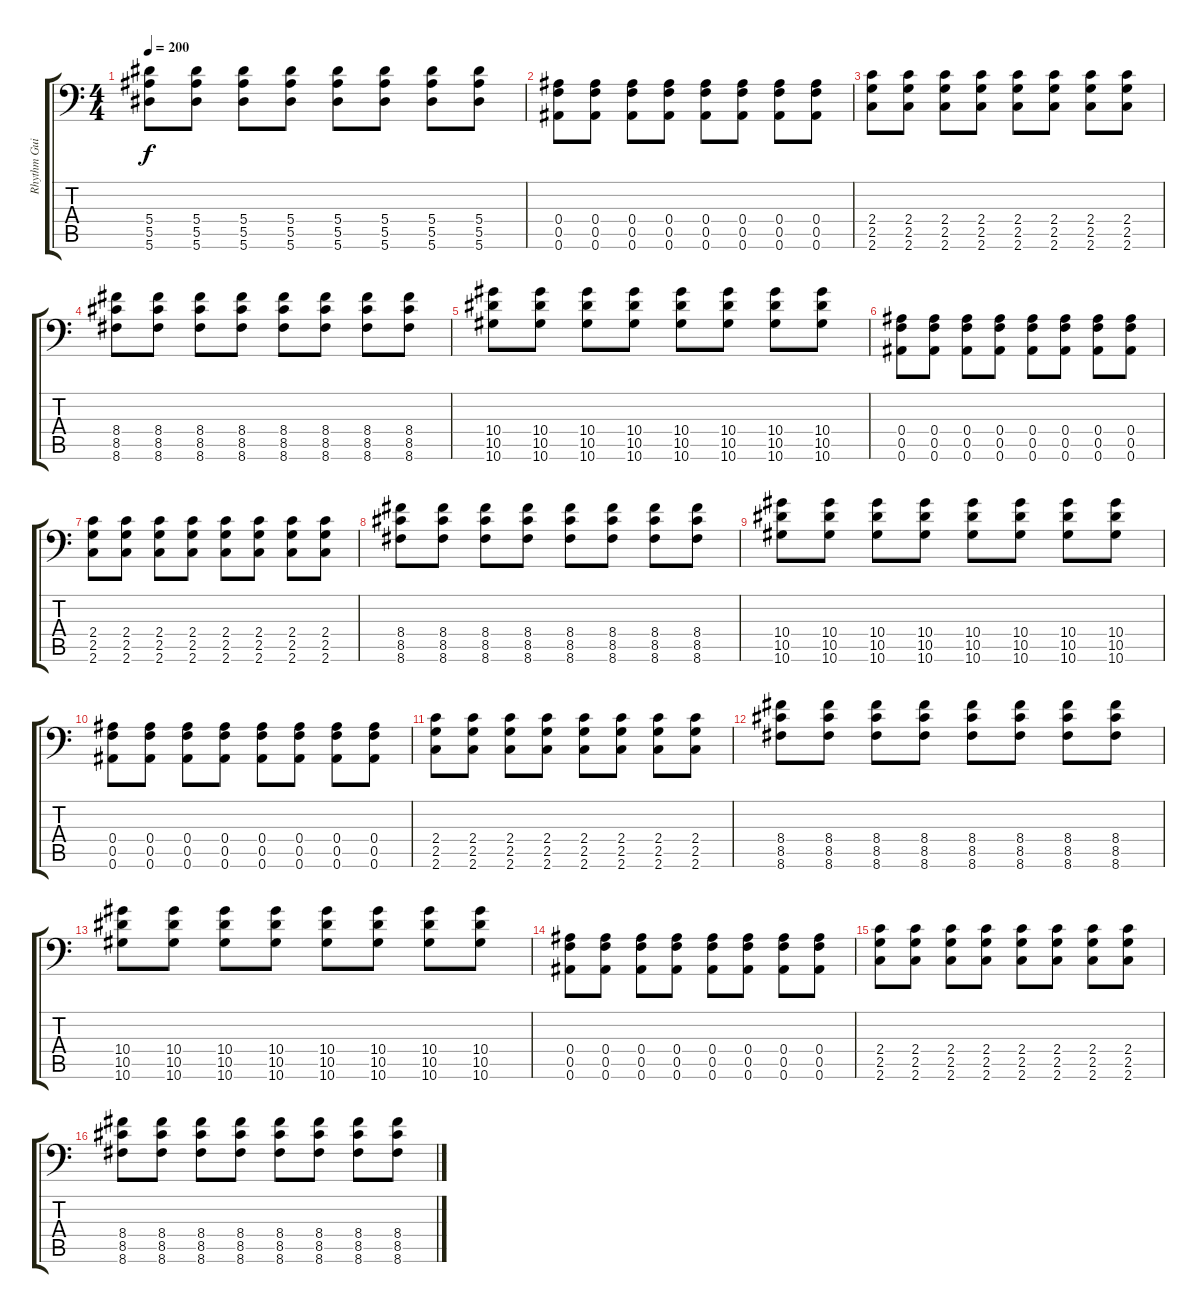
\track ("Rhythm Guitar: Chris Di Carlo" "Rhythm Gui") {instrument distortionguitar}
\staff {score tabs}
\tuning (C4 G3 Eb3 Bb2 F2 Bb1) {hide}
\ts (4 4)
\tempo 200
\clef f4
\ks c
(5.4 5.5 5.6).8{dy f} (5.4 5.5 5.6).8 (5.4 5.5 5.6).8 (5.4 5.5 5.6).8 (5.4 5.5 5.6).8 (5.4 5.5 5.6).8 (5.4 5.5 5.6).8 (5.4 5.5 5.6).8 |
(0.4 0.5 0.6).8 (0.4 0.5 0.6).8 (0.4 0.5 0.6).8 (0.4 0.5 0.6).8 (0.4 0.5 0.6).8 (0.4 0.5 0.6).8 (0.4 0.5 0.6).8 (0.4 0.5 0.6).8 |
(2.4 2.5 2.6).8 (2.4 2.5 2.6).8 (2.4 2.5 2.6).8 (2.4 2.5 2.6).8 (2.4 2.5 2.6).8 (2.4 2.5 2.6).8 (2.4 2.5 2.6).8 (2.4 2.5 2.6).8 |
(8.4 8.5 8.6).8 (8.4 8.5 8.6).8 (8.4 8.5 8.6).8 (8.4 8.5 8.6).8 (8.4 8.5 8.6).8 (8.4 8.5 8.6).8 (8.4 8.5 8.6).8 (8.4 8.5 8.6).8 |
(10.4 10.5 10.6).8 (10.4 10.5 10.6).8 (10.4 10.5 10.6).8 (10.4 10.5 10.6).8 (10.4 10.5 10.6).8 (10.4 10.5 10.6).8 (10.4 10.5 10.6).8 (10.4 10.5 10.6).8 |
(0.4 0.5 0.6).8 (0.4 0.5 0.6).8 (0.4 0.5 0.6).8 (0.4 0.5 0.6).8 (0.4 0.5 0.6).8 (0.4 0.5 0.6).8 (0.4 0.5 0.6).8 (0.4 0.5 0.6).8 |
(2.4 2.5 2.6).8 (2.4 2.5 2.6).8 (2.4 2.5 2.6).8 (2.4 2.5 2.6).8 (2.4 2.5 2.6).8 (2.4 2.5 2.6).8 (2.4 2.5 2.6).8 (2.4 2.5 2.6).8 |
(8.4 8.5 8.6).8 (8.4 8.5 8.6).8 (8.4 8.5 8.6).8 (8.4 8.5 8.6).8 (8.4 8.5 8.6).8 (8.4 8.5 8.6).8 (8.4 8.5 8.6).8 (8.4 8.5 8.6).8 |
(10.4 10.5 10.6).8 (10.4 10.5 10.6).8 (10.4 10.5 10.6).8 (10.4 10.5 10.6).8 (10.4 10.5 10.6).8 (10.4 10.5 10.6).8 (10.4 10.5 10.6).8 (10.4 10.5 10.6).8 |
(0.4 0.5 0.6).8 (0.4 0.5 0.6).8 (0.4 0.5 0.6).8 (0.4 0.5 0.6).8 (0.4 0.5 0.6).8 (0.4 0.5 0.6).8 (0.4 0.5 0.6).8 (0.4 0.5 0.6).8 |
(2.4 2.5 2.6).8 (2.4 2.5 2.6).8 (2.4 2.5 2.6).8 (2.4 2.5 2.6).8 (2.4 2.5 2.6).8 (2.4 2.5 2.6).8 (2.4 2.5 2.6).8 (2.4 2.5 2.6).8 |
(8.4 8.5 8.6).8 (8.4 8.5 8.6).8 (8.4 8.5 8.6).8 (8.4 8.5 8.6).8 (8.4 8.5 8.6).8 (8.4 8.5 8.6).8 (8.4 8.5 8.6).8 (8.4 8.5 8.6).8 |
(10.4 10.5 10.6).8 (10.4 10.5 10.6).8 (10.4 10.5 10.6).8 (10.4 10.5 10.6).8 (10.4 10.5 10.6).8 (10.4 10.5 10.6).8 (10.4 10.5 10.6).8 (10.4 10.5 10.6).8 |
(0.4 0.5 0.6).8 (0.4 0.5 0.6).8 (0.4 0.5 0.6).8 (0.4 0.5 0.6).8 (0.4 0.5 0.6).8 (0.4 0.5 0.6).8 (0.4 0.5 0.6).8 (0.4 0.5 0.6).8 |
(2.4 2.5 2.6).8 (2.4 2.5 2.6).8 (2.4 2.5 2.6).8 (2.4 2.5 2.6).8 (2.4 2.5 2.6).8 (2.4 2.5 2.6).8 (2.4 2.5 2.6).8 (2.4 2.5 2.6).8 |
(8.4 8.5 8.6).8 (8.4 8.5 8.6).8 (8.4 8.5 8.6).8 (8.4 8.5 8.6).8 (8.4 8.5 8.6).8 (8.4 8.5 8.6).8 (8.4 8.5 8.6).8 (8.4 8.5 8.6).8
